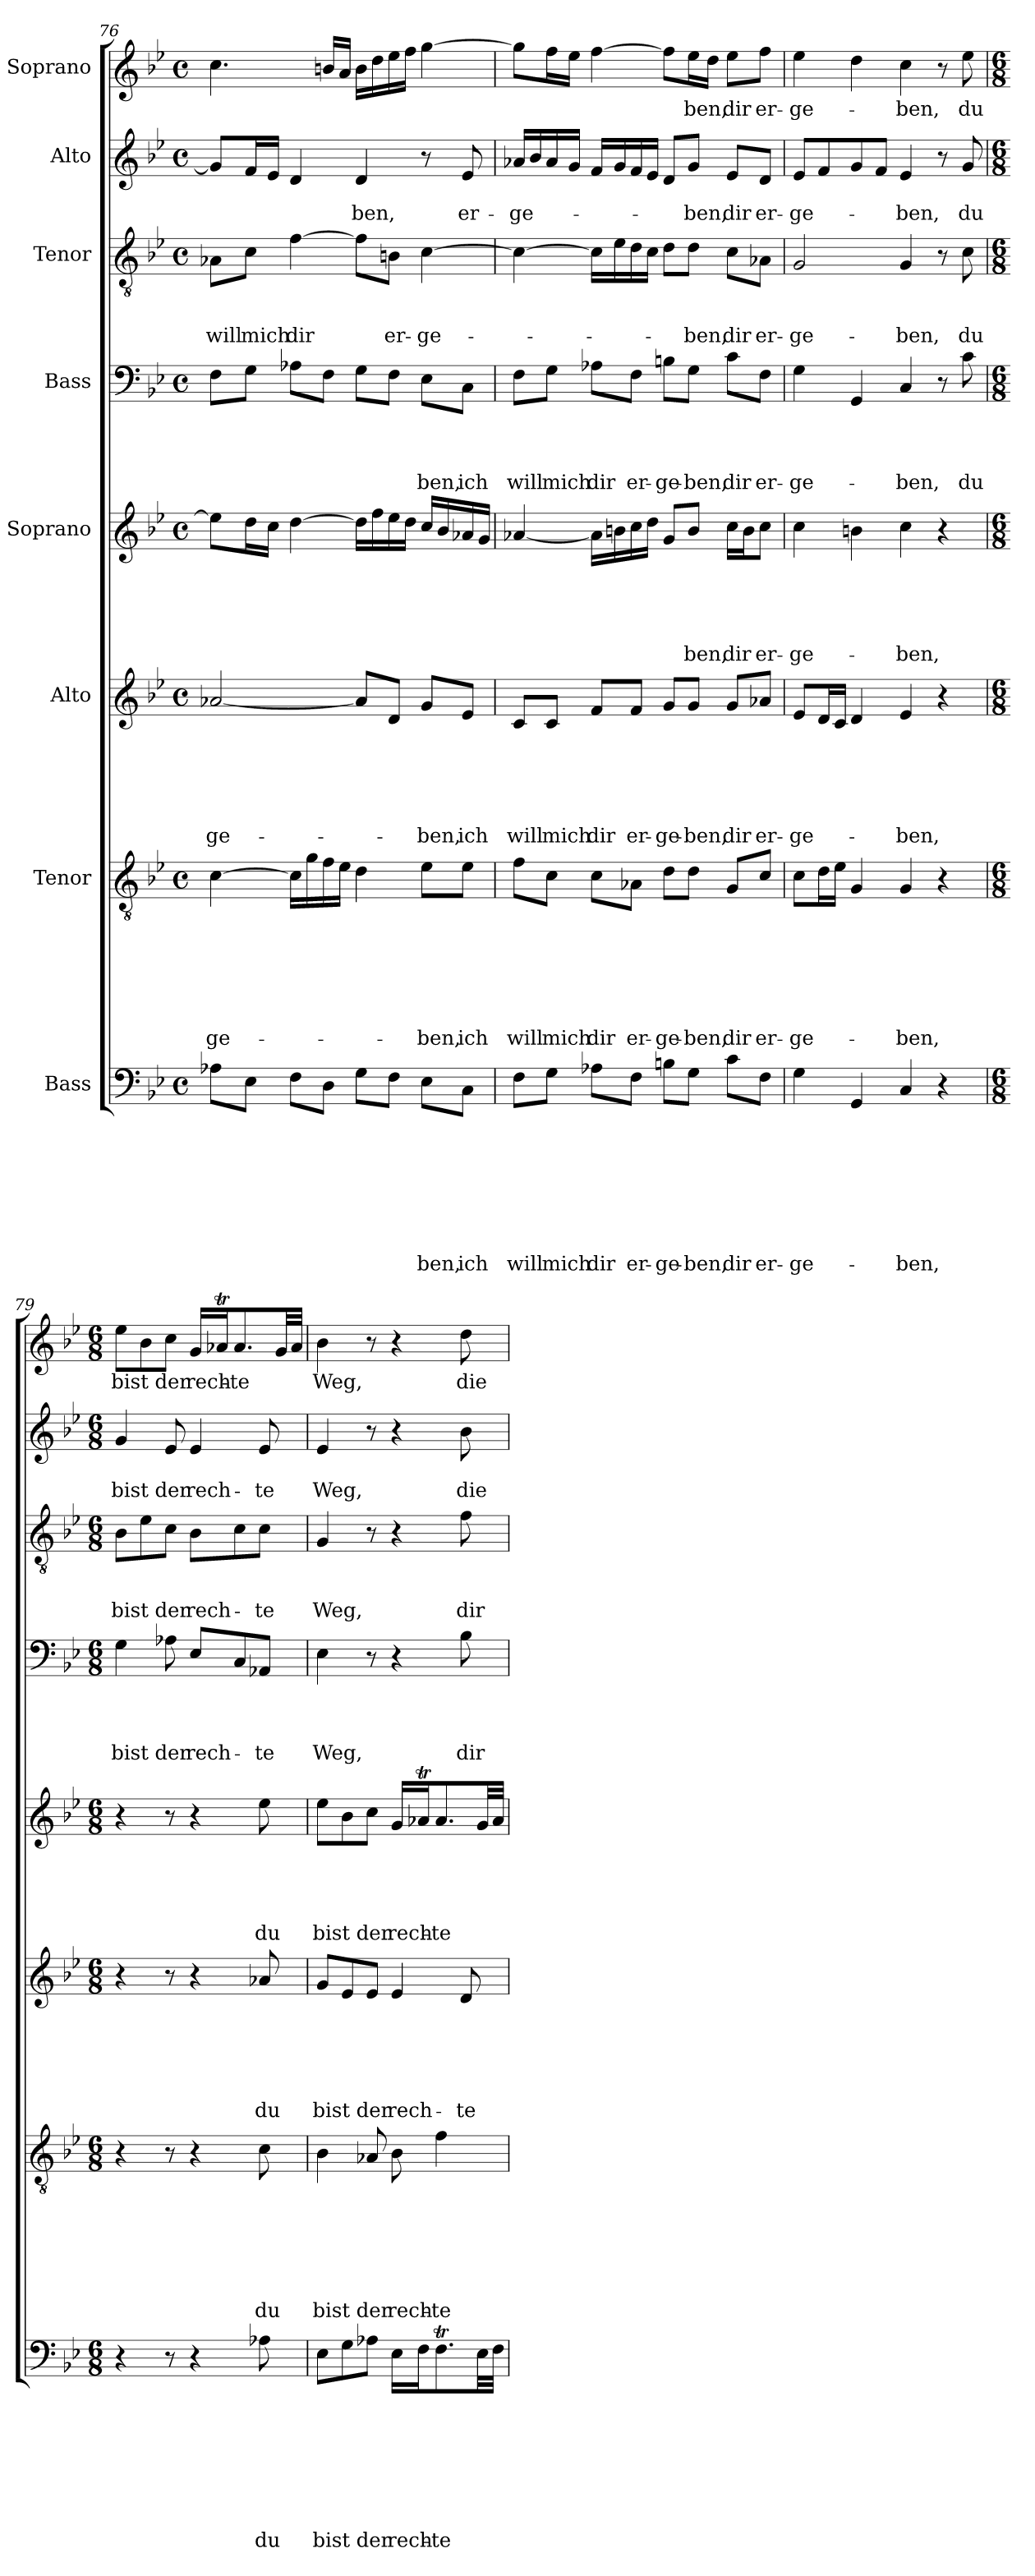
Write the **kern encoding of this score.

**kern	**text	**text	**text	**text	**text	**text	**text	**text	**kern	**text	**text	**text	**text	**text	**text	**text	**kern	**text	**text	**text	**text	**text	**text	**kern	**text	**text	**text	**text	**text	**kern	**text	**text	**text	**text	**kern	**text	**text	**text	**kern	**text	**text	**kern	**text
*part8	*part8	*part8	*part8	*part8	*part8	*part8	*part8	*part8	*part7	*part7	*part7	*part7	*part7	*part7	*part7	*part7	*part6	*part6	*part6	*part6	*part6	*part6	*part6	*part5	*part5	*part5	*part5	*part5	*part5	*part4	*part4	*part4	*part4	*part4	*part3	*part3	*part3	*part3	*part2	*part2	*part2	*part1	*part1
*staff8	*staff8	*staff8	*staff8	*staff8	*staff8	*staff8	*staff8	*staff8	*staff7	*staff7	*staff7	*staff7	*staff7	*staff7	*staff7	*staff7	*staff6	*staff6	*staff6	*staff6	*staff6	*staff6	*staff6	*staff5	*staff5	*staff5	*staff5	*staff5	*staff5	*staff4	*staff4	*staff4	*staff4	*staff4	*staff3	*staff3	*staff3	*staff3	*staff2	*staff2	*staff2	*staff1	*staff1
*I"Bass	*	*	*	*	*	*	*	*	*I"Tenor	*	*	*	*	*	*	*	*I"Alto	*	*	*	*	*	*	*I"Soprano	*	*	*	*	*	*I"Bass	*	*	*	*	*I"Tenor	*	*	*	*I"Alto	*	*	*I"Soprano	*
!!LO:PB:g=z
*clefF4	*	*	*	*	*	*	*	*	*clefGv2	*	*	*	*	*	*	*	*clefG2	*	*	*	*	*	*	*clefG2	*	*	*	*	*	*clefF4	*	*	*	*	*clefGv2	*	*	*	*clefG2	*	*	*clefG2	*
*k[b-e-]	*	*	*	*	*	*	*	*	*k[b-e-]	*	*	*	*	*	*	*	*k[b-e-]	*	*	*	*	*	*	*k[b-e-]	*	*	*	*	*	*k[b-e-]	*	*	*	*	*k[b-e-]	*	*	*	*k[b-e-]	*	*	*k[b-e-]	*
*B-:	*	*	*	*	*	*	*	*	*B-:	*	*	*	*	*	*	*	*B-:	*	*	*	*	*	*	*B-:	*	*	*	*	*	*B-:	*	*	*	*	*B-:	*	*	*	*B-:	*	*	*B-:	*
*M4/4	*	*	*	*	*	*	*	*	*M4/4	*	*	*	*	*	*	*	*M4/4	*	*	*	*	*	*	*M4/4	*	*	*	*	*	*M4/4	*	*	*	*	*M4/4	*	*	*	*M4/4	*	*	*M4/4	*
*met(c)	*	*	*	*	*	*	*	*	*met(c)	*	*	*	*	*	*	*	*met(c)	*	*	*	*	*	*	*met(c)	*	*	*	*	*	*met(c)	*	*	*	*	*met(c)	*	*	*	*met(c)	*	*	*met(c)	*
=76	=76	=76	=76	=76	=76	=76	=76	=76	=76	=76	=76	=76	=76	=76	=76	=76	=76	=76	=76	=76	=76	=76	=76	=76	=76	=76	=76	=76	=76	=76	=76	=76	=76	=76	=76	=76	=76	=76	=76	=76	=76	=76	=76
!	!	!	!	!	!	!	!	!	!	!	!	!	!	!	!	!LO:LY:b	!	!	!	!	!	!	!LO:LY:b	!	!	!	!	!	!	!	!	!	!	!	!	!	!	!LO:LY:b	!	!	!	!	!
8A-X\L	.	.	.	.	.	.	.	.	[>4c\	.	.	.	.	.	.	-ge-	[<2a-X/	.	.	.	.	.	-ge-	8ee-\L]	.	.	.	.	.	8F\L	.	.	.	.	8A-X\L	.	.	will	8g/L]	.	.	4.cc\	.
!	!	!	!	!	!	!	!	!	!	!	!	!	!	!	!	!	!	!	!	!	!	!	!	!	!	!	!	!	!	!	!	!	!	!	!	!	!	!LO:LY:b	!	!	!	!	!
8E-\J	.	.	.	.	.	.	.	.	.	.	.	.	.	.	.	.	.	.	.	.	.	.	.	16dd\L	.	.	.	.	.	8G\J	.	.	.	.	8c\J	.	.	mich	16f/L	.	.	.	.
.	.	.	.	.	.	.	.	.	.	.	.	.	.	.	.	.	.	.	.	.	.	.	.	16cc\JJ	.	.	.	.	.	.	.	.	.	.	.	.	.	.	16e-/JJ	.	.	.	.
!	!	!	!	!	!	!	!	!	!	!	!	!	!	!	!	!	!	!	!	!	!	!	!	!	!	!	!	!	!	!	!	!	!	!	!	!	!	!LO:LY:b	!	!	!	!	!
8F\L	.	.	.	.	.	.	.	.	16c\LL]	.	.	.	.	.	.	.	.	.	.	.	.	.	.	[>4dd\	.	.	.	.	.	8A-X\L	.	.	.	.	[>4f\	.	.	dir	4d/	.	.	.	.
.	.	.	.	.	.	.	.	.	16g\	.	.	.	.	.	.	.	.	.	.	.	.	.	.	.	.	.	.	.	.	.	.	.	.	.	.	.	.	.	.	.	.	.	.
8D\J	.	.	.	.	.	.	.	.	16f\	.	.	.	.	.	.	.	.	.	.	.	.	.	.	.	.	.	.	.	.	8F\J	.	.	.	.	.	.	.	.	.	.	.	16bn/LL	.
.	.	.	.	.	.	.	.	.	16e-\JJ	.	.	.	.	.	.	.	.	.	.	.	.	.	.	.	.	.	.	.	.	.	.	.	.	.	.	.	.	.	.	.	.	16a/JJ	.
!	!	!	!	!	!	!	!	!	!	!	!	!	!	!	!	!	!	!	!	!	!	!	!	!	!	!	!	!	!	!	!	!	!	!	!	!	!	!	!	!	!LO:LY:b	!	!
8G\L	.	.	.	.	.	.	.	.	4d\	.	.	.	.	.	.	.	8a-/L]	.	.	.	.	.	.	16dd\LL]	.	.	.	.	.	8G\L	.	.	.	.	8f\L]	.	.	.	4d/	.	-ben,	16b\LL	.
.	.	.	.	.	.	.	.	.	.	.	.	.	.	.	.	.	.	.	.	.	.	.	.	16ff\	.	.	.	.	.	.	.	.	.	.	.	.	.	.	.	.	.	16dd\	.
!	!	!	!	!	!	!	!	!	!	!	!	!	!	!	!	!	!	!	!	!	!	!	!	!	!	!	!	!	!	!	!	!	!	!	!	!	!	!LO:LY:b	!	!	!	!	!
8F\J	.	.	.	.	.	.	.	.	.	.	.	.	.	.	.	.	8d/J	.	.	.	.	.	.	16ee-\	.	.	.	.	.	8F\J	.	.	.	.	8Bn\J	.	.	er-	.	.	.	16ee-\	.
.	.	.	.	.	.	.	.	.	.	.	.	.	.	.	.	.	.	.	.	.	.	.	.	16dd\JJ	.	.	.	.	.	.	.	.	.	.	.	.	.	.	.	.	.	16ff\JJ	.
!	!	!	!	!	!	!	!	!LO:LY:b	!	!	!	!	!	!	!	!LO:LY:b	!	!	!	!	!	!	!LO:LY:b	!	!	!	!	!	!	!	!	!	!	!LO:LY:b	!	!	!	!LO:LY:b	!	!	!	!	!
8E-\L	.	.	.	.	.	.	.	-ben,	8e-\L	.	.	.	.	.	.	-ben,	8g/L	.	.	.	.	.	-ben,	16cc/LL	.	.	.	.	.	8E-\L	.	.	.	-ben,	[>4c\	.	.	-ge-	8r	.	.	[>4gg\	.
.	.	.	.	.	.	.	.	.	.	.	.	.	.	.	.	.	.	.	.	.	.	.	.	16b-/	.	.	.	.	.	.	.	.	.	.	.	.	.	.	.	.	.	.	.
!	!	!	!	!	!	!	!	!LO:LY:b	!	!	!	!	!	!	!	!LO:LY:b	!	!	!	!	!	!	!LO:LY:b	!	!	!	!	!	!	!	!	!	!	!LO:LY:b	!	!	!	!	!	!	!LO:LY:b	!	!
8C\J	.	.	.	.	.	.	.	ich	8e-\J	.	.	.	.	.	.	ich	8e-/J	.	.	.	.	.	ich	16a-X/	.	.	.	.	.	8C\J	.	.	.	ich	.	.	.	.	8e-/	.	er-	.	.
.	.	.	.	.	.	.	.	.	.	.	.	.	.	.	.	.	.	.	.	.	.	.	.	16g/JJ	.	.	.	.	.	.	.	.	.	.	.	.	.	.	.	.	.	.	.
=77	=77	=77	=77	=77	=77	=77	=77	=77	=77	=77	=77	=77	=77	=77	=77	=77	=77	=77	=77	=77	=77	=77	=77	=77	=77	=77	=77	=77	=77	=77	=77	=77	=77	=77	=77	=77	=77	=77	=77	=77	=77	=77	=77
!	!	!	!	!	!	!	!	!LO:LY:b	!	!	!	!	!	!	!	!LO:LY:b	!	!	!	!	!	!	!LO:LY:b	!	!	!	!	!	!	!	!	!	!	!LO:LY:b	!	!	!	!	!	!	!LO:LY:b	!	!
8F\L	.	.	.	.	.	.	.	will	8f\L	.	.	.	.	.	.	will	8c/L	.	.	.	.	.	will	[<4a-X/	.	.	.	.	.	8F\L	.	.	.	will	4c\_	.	.	.	16a-X/LL	.	-ge-	8gg\L]	.
.	.	.	.	.	.	.	.	.	.	.	.	.	.	.	.	.	.	.	.	.	.	.	.	.	.	.	.	.	.	.	.	.	.	.	.	.	.	.	16b-/	.	.	.	.
!	!	!	!	!	!	!	!	!LO:LY:b	!	!	!	!	!	!	!	!LO:LY:b	!	!	!	!	!	!	!LO:LY:b	!	!	!	!	!	!	!	!	!	!	!LO:LY:b	!	!	!	!	!	!	!	!	!
8G\J	.	.	.	.	.	.	.	mich	8c\J	.	.	.	.	.	.	mich	8c/J	.	.	.	.	.	mich	.	.	.	.	.	.	8G\J	.	.	.	mich	.	.	.	.	16a-/	.	.	16ff\L	.
.	.	.	.	.	.	.	.	.	.	.	.	.	.	.	.	.	.	.	.	.	.	.	.	.	.	.	.	.	.	.	.	.	.	.	.	.	.	.	16g/JJ	.	.	16ee-\JJ	.
!	!	!	!	!	!	!	!	!LO:LY:b	!	!	!	!	!	!	!	!LO:LY:b	!	!	!	!	!	!	!LO:LY:b	!	!	!	!	!	!	!	!	!	!	!LO:LY:b	!	!	!	!	!	!	!	!	!
8A-X\L	.	.	.	.	.	.	.	dir	8c\L	.	.	.	.	.	.	dir	8f/L	.	.	.	.	.	dir	16a-\LL]	.	.	.	.	.	8A-X\L	.	.	.	dir	16c\LL]	.	.	.	16f/LL	.	.	[>4ff\	.
.	.	.	.	.	.	.	.	.	.	.	.	.	.	.	.	.	.	.	.	.	.	.	.	16bn\	.	.	.	.	.	.	.	.	.	.	16e-\	.	.	.	16g/	.	.	.	.
!	!	!	!	!	!	!	!	!LO:LY:b	!	!	!	!	!	!	!	!LO:LY:b	!	!	!	!	!	!	!LO:LY:b	!	!	!	!	!	!	!	!	!	!	!LO:LY:b	!	!	!	!	!	!	!	!	!
8F\J	.	.	.	.	.	.	.	er-	8A-X\J	.	.	.	.	.	.	er-	8f/J	.	.	.	.	.	er-	16cc\	.	.	.	.	.	8F\J	.	.	.	er-	16d\	.	.	.	16f/	.	.	.	.
.	.	.	.	.	.	.	.	.	.	.	.	.	.	.	.	.	.	.	.	.	.	.	.	16dd\JJ	.	.	.	.	.	.	.	.	.	.	16c\JJ	.	.	.	16e-/JJ	.	.	.	.
!	!	!	!	!	!	!	!	!LO:LY:b	!	!	!	!	!	!	!	!LO:LY:b	!	!	!	!	!	!	!LO:LY:b	!	!	!	!	!	!	!	!	!	!	!LO:LY:b	!	!	!	!	!	!	!	!	!
8Bn\L	.	.	.	.	.	.	.	-ge-	8d\L	.	.	.	.	.	.	-ge-	8g/L	.	.	.	.	.	-ge-	8g/L	.	.	.	.	.	8Bn\L	.	.	.	-ge-	8d\L	.	.	.	8d/L	.	.	8ff\L]	.
!	!	!	!	!	!	!	!	!LO:LY:b	!	!	!	!	!	!	!	!LO:LY:b	!	!	!	!	!	!	!LO:LY:b	!	!	!	!	!	!LO:LY:b	!	!	!	!	!LO:LY:b	!	!	!	!LO:LY:b	!	!	!LO:LY:b	!	!LO:LY:b
8G\J	.	.	.	.	.	.	.	-ben,	8d\J	.	.	.	.	.	.	-ben,	8g/J	.	.	.	.	.	-ben,	8b/J	.	.	.	.	-ben,	8G\J	.	.	.	-ben,	8d\J	.	.	-ben,	8g/J	.	-ben,	16ee-\L	-ben,
.	.	.	.	.	.	.	.	.	.	.	.	.	.	.	.	.	.	.	.	.	.	.	.	.	.	.	.	.	.	.	.	.	.	.	.	.	.	.	.	.	.	16dd\JJ	.
!	!	!	!	!	!	!	!	!LO:LY:b	!	!	!	!	!	!	!	!LO:LY:b	!	!	!	!	!	!	!LO:LY:b	!	!	!	!	!	!LO:LY:b	!	!	!	!	!LO:LY:b	!	!	!	!LO:LY:b	!	!	!LO:LY:b	!	!LO:LY:b
8c\L	.	.	.	.	.	.	.	dir	8G/L	.	.	.	.	.	.	dir	8g/L	.	.	.	.	.	dir	16cc\LL	.	.	.	.	dir	8c\L	.	.	.	dir	8c\L	.	.	dir	8e-/L	.	dir	8ee-\L	dir
.	.	.	.	.	.	.	.	.	.	.	.	.	.	.	.	.	.	.	.	.	.	.	.	16b\J	.	.	.	.	.	.	.	.	.	.	.	.	.	.	.	.	.	.	.
!	!	!	!	!	!	!	!	!LO:LY:b	!	!	!	!	!	!	!	!LO:LY:b	!	!	!	!	!	!	!LO:LY:b	!	!	!	!	!	!LO:LY:b	!	!	!	!	!LO:LY:b	!	!	!	!LO:LY:b	!	!	!LO:LY:b	!	!LO:LY:b
8F\J	.	.	.	.	.	.	.	er-	8c/J	.	.	.	.	.	.	er-	8a-X/J	.	.	.	.	.	er-	8cc\J	.	.	.	.	er-	8F\J	.	.	.	er-	8A-X\J	.	.	er-	8d/J	.	er-	8ff\J	er-
=78	=78	=78	=78	=78	=78	=78	=78	=78	=78	=78	=78	=78	=78	=78	=78	=78	=78	=78	=78	=78	=78	=78	=78	=78	=78	=78	=78	=78	=78	=78	=78	=78	=78	=78	=78	=78	=78	=78	=78	=78	=78	=78	=78
!	!	!	!	!	!	!	!	!LO:LY:b	!	!	!	!	!	!	!	!LO:LY:b	!	!	!	!	!	!	!LO:LY:b	!	!	!	!	!	!LO:LY:b	!	!	!	!	!LO:LY:b	!	!	!	!LO:LY:b	!	!	!LO:LY:b	!	!LO:LY:b
4G\	.	.	.	.	.	.	.	-ge-	8c\L	.	.	.	.	.	.	-ge-	8e-/L	.	.	.	.	.	-ge-	4cc\	.	.	.	.	-ge-	4G\	.	.	.	-ge-	2G/	.	.	-ge-	8e-/L	.	-ge-	4ee-\	-ge-
.	.	.	.	.	.	.	.	.	16d\L	.	.	.	.	.	.	.	16d/L	.	.	.	.	.	.	.	.	.	.	.	.	.	.	.	.	.	.	.	.	.	8f/	.	.	.	.
.	.	.	.	.	.	.	.	.	16e-\JJ	.	.	.	.	.	.	.	16c/JJ	.	.	.	.	.	.	.	.	.	.	.	.	.	.	.	.	.	.	.	.	.	.	.	.	.	.
4GG/	.	.	.	.	.	.	.	.	4G/	.	.	.	.	.	.	.	4d/	.	.	.	.	.	.	4bn\	.	.	.	.	.	4GG/	.	.	.	.	.	.	.	.	8g/	.	.	4dd\	.
.	.	.	.	.	.	.	.	.	.	.	.	.	.	.	.	.	.	.	.	.	.	.	.	.	.	.	.	.	.	.	.	.	.	.	.	.	.	.	8f/J	.	.	.	.
!	!	!	!	!	!	!	!	!LO:LY:b	!	!	!	!	!	!	!	!LO:LY:b	!	!	!	!	!	!	!LO:LY:b	!	!	!	!	!	!LO:LY:b	!	!	!	!	!LO:LY:b	!	!	!	!LO:LY:b	!	!	!LO:LY:b	!	!LO:LY:b
4C/	.	.	.	.	.	.	.	-ben,	4G/	.	.	.	.	.	.	-ben,	4e-/	.	.	.	.	.	-ben,	4cc\	.	.	.	.	-ben,	4C/	.	.	.	-ben,	4G/	.	.	-ben,	4e-/	.	-ben,	4cc\	-ben,
4r	.	.	.	.	.	.	.	.	4r	.	.	.	.	.	.	.	4r	.	.	.	.	.	.	4r	.	.	.	.	.	8r	.	.	.	.	8r	.	.	.	8r	.	.	8r	.
!	!	!	!	!	!	!	!	!	!	!	!	!	!	!	!	!	!	!	!	!	!	!	!	!	!	!	!	!	!	!	!	!	!	!LO:LY:b	!	!	!	!LO:LY:b	!	!	!LO:LY:b	!	!LO:LY:b
.	.	.	.	.	.	.	.	.	.	.	.	.	.	.	.	.	.	.	.	.	.	.	.	.	.	.	.	.	.	8c\	.	.	.	du	8c\	.	.	du	8g/	.	du	8ee-\	du
!!LO:LB:g=z
=79	=79	=79	=79	=79	=79	=79	=79	=79	=79	=79	=79	=79	=79	=79	=79	=79	=79	=79	=79	=79	=79	=79	=79	=79	=79	=79	=79	=79	=79	=79	=79	=79	=79	=79	=79	=79	=79	=79	=79	=79	=79	=79	=79
*M6/8	*	*	*	*	*	*	*	*	*M6/8	*	*	*	*	*	*	*	*M6/8	*	*	*	*	*	*	*M6/8	*	*	*	*	*	*M6/8	*	*	*	*	*M6/8	*	*	*	*M6/8	*	*	*M6/8	*
!	!	!	!	!	!	!	!	!	!	!	!	!	!	!	!	!	!	!	!	!	!	!	!	!	!	!	!	!	!	!	!	!	!	!LO:LY:b	!	!	!	!LO:LY:b	!	!	!LO:LY:b	!	!LO:LY:b
4r	.	.	.	.	.	.	.	.	4r	.	.	.	.	.	.	.	4r	.	.	.	.	.	.	4r	.	.	.	.	.	4G\	.	.	.	bist	8B-\L	.	.	bist	4g/	.	bist	8ee-\L	bist
.	.	.	.	.	.	.	.	.	.	.	.	.	.	.	.	.	.	.	.	.	.	.	.	.	.	.	.	.	.	.	.	.	.	.	8e-\	.	.	.	.	.	.	8b-\	.
!	!	!	!	!	!	!	!	!	!	!	!	!	!	!	!	!	!	!	!	!	!	!	!	!	!	!	!	!	!	!	!	!	!	!LO:LY:b	!	!	!	!LO:LY:b	!	!	!LO:LY:b	!	!LO:LY:b
8r	.	.	.	.	.	.	.	.	8r	.	.	.	.	.	.	.	8r	.	.	.	.	.	.	8r	.	.	.	.	.	8A-X\	.	.	.	der	8c\J	.	.	der	8e-/	.	der	8cc\J	der
!	!	!	!	!	!	!	!	!	!	!	!	!	!	!	!	!	!	!	!	!	!	!	!	!	!	!	!	!	!	!	!	!	!	!LO:LY:b	!	!	!	!LO:LY:b	!	!	!LO:LY:b	!	!LO:LY:b
4r	.	.	.	.	.	.	.	.	4r	.	.	.	.	.	.	.	4r	.	.	.	.	.	.	4r	.	.	.	.	.	8E-/L	.	.	.	rech-	8B-\L	.	.	rech-	4e-/	.	rech-	16g/LL	rech-
.	.	.	.	.	.	.	.	.	.	.	.	.	.	.	.	.	.	.	.	.	.	.	.	.	.	.	.	.	.	.	.	.	.	.	.	.	.	.	.	.	.	16a-XT/J	.
!	!	!	!	!	!	!	!	!	!	!	!	!	!	!	!	!	!	!	!	!	!	!	!	!	!	!	!	!	!	!	!	!	!	!	!	!	!	!	!	!	!	!	!LO:LY:b
.	.	.	.	.	.	.	.	.	.	.	.	.	.	.	.	.	.	.	.	.	.	.	.	.	.	.	.	.	.	8C/	.	.	.	.	8c\	.	.	.	.	.	.	8.a-/	-te
!	!	!	!	!	!	!	!	!LO:LY:b	!	!	!	!	!	!	!	!LO:LY:b	!	!	!	!	!	!	!LO:LY:b	!	!	!	!	!	!LO:LY:b	!	!	!	!	!LO:LY:b	!	!	!	!LO:LY:b	!	!	!LO:LY:b	!	!
8A-X\	.	.	.	.	.	.	.	du	8c\	.	.	.	.	.	.	du	8a-X/	.	.	.	.	.	du	8ee-\	.	.	.	.	du	8AA-X/J	.	.	.	-te	8c\J	.	.	-te	8e-/	.	-te	.	.
.	.	.	.	.	.	.	.	.	.	.	.	.	.	.	.	.	.	.	.	.	.	.	.	.	.	.	.	.	.	.	.	.	.	.	.	.	.	.	.	.	.	32g/LL	.
.	.	.	.	.	.	.	.	.	.	.	.	.	.	.	.	.	.	.	.	.	.	.	.	.	.	.	.	.	.	.	.	.	.	.	.	.	.	.	.	.	.	32a-/JJJ	.
=80	=80	=80	=80	=80	=80	=80	=80	=80	=80	=80	=80	=80	=80	=80	=80	=80	=80	=80	=80	=80	=80	=80	=80	=80	=80	=80	=80	=80	=80	=80	=80	=80	=80	=80	=80	=80	=80	=80	=80	=80	=80	=80	=80
!	!	!	!	!	!	!	!	!LO:LY:b	!	!	!	!	!	!	!	!LO:LY:b	!	!	!	!	!	!	!LO:LY:b	!	!	!	!	!	!LO:LY:b	!	!	!	!	!LO:LY:b	!	!	!	!LO:LY:b	!	!	!LO:LY:b	!	!LO:LY:b
8E-\L	.	.	.	.	.	.	.	bist	4B-\	.	.	.	.	.	.	bist	8g/L	.	.	.	.	.	bist	8ee-\L	.	.	.	.	bist	4E-\	.	.	.	Weg,	4G/	.	.	Weg,	4e-/	.	Weg,	4b-\	Weg,
8G\	.	.	.	.	.	.	.	.	.	.	.	.	.	.	.	.	8e-/	.	.	.	.	.	.	8b-\	.	.	.	.	.	.	.	.	.	.	.	.	.	.	.	.	.	.	.
!	!	!	!	!	!	!	!	!LO:LY:b	!	!	!	!	!	!	!	!LO:LY:b	!	!	!	!	!	!	!LO:LY:b	!	!	!	!	!	!LO:LY:b	!	!	!	!	!	!	!	!	!	!	!	!	!	!
8A-X\J	.	.	.	.	.	.	.	der	8A-X/	.	.	.	.	.	.	der	8e-/J	.	.	.	.	.	der	8cc\J	.	.	.	.	der	8r	.	.	.	.	8r	.	.	.	8r	.	.	8r	.
!	!	!	!	!	!	!	!	!LO:LY:b	!	!	!	!	!	!	!	!LO:LY:b	!	!	!	!	!	!	!LO:LY:b	!	!	!	!	!	!LO:LY:b	!	!	!	!	!	!	!	!	!	!	!	!	!	!
16E-\LL	.	.	.	.	.	.	.	rech-	8B-\	.	.	.	.	.	.	rech-	4e-/	.	.	.	.	.	rech-	16g/LL	.	.	.	.	rech-	4r	.	.	.	.	4r	.	.	.	4r	.	.	4r	.
16F\J	.	.	.	.	.	.	.	.	.	.	.	.	.	.	.	.	.	.	.	.	.	.	.	16a-XT/J	.	.	.	.	.	.	.	.	.	.	.	.	.	.	.	.	.	.	.
!	!	!	!	!	!	!	!	!LO:LY:b	!	!	!	!	!	!	!	!LO:LY:b	!	!	!	!	!	!	!	!	!	!	!	!	!LO:LY:b	!	!	!	!	!	!	!	!	!	!	!	!	!	!
8.FT\	.	.	.	.	.	.	.	-te	4f\	.	.	.	.	.	.	-te	.	.	.	.	.	.	.	8.a-/	.	.	.	.	-te	.	.	.	.	.	.	.	.	.	.	.	.	.	.
!	!	!	!	!	!	!	!	!	!	!	!	!	!	!	!	!	!	!	!	!	!	!	!LO:LY:b	!	!	!	!	!	!	!	!	!	!	!LO:LY:b	!	!	!	!LO:LY:b	!	!	!LO:LY:b	!	!LO:LY:b
.	.	.	.	.	.	.	.	.	.	.	.	.	.	.	.	.	8d/	.	.	.	.	.	-te	.	.	.	.	.	.	8B-\	.	.	.	dir	8f\	.	.	dir	8b-\	.	die	8dd\	die
32E-\LL	.	.	.	.	.	.	.	.	.	.	.	.	.	.	.	.	.	.	.	.	.	.	.	32g/LL	.	.	.	.	.	.	.	.	.	.	.	.	.	.	.	.	.	.	.
32F\JJJ	.	.	.	.	.	.	.	.	.	.	.	.	.	.	.	.	.	.	.	.	.	.	.	32a-/JJJ	.	.	.	.	.	.	.	.	.	.	.	.	.	.	.	.	.	.	.
=	=	=	=	=	=	=	=	=	=	=	=	=	=	=	=	=	=	=	=	=	=	=	=	=	=	=	=	=	=	=	=	=	=	=	=	=	=	=	=	=	=	=	=
*-	*-	*-	*-	*-	*-	*-	*-	*-	*-	*-	*-	*-	*-	*-	*-	*-	*-	*-	*-	*-	*-	*-	*-	*-	*-	*-	*-	*-	*-	*-	*-	*-	*-	*-	*-	*-	*-	*-	*-	*-	*-	*-	*-
